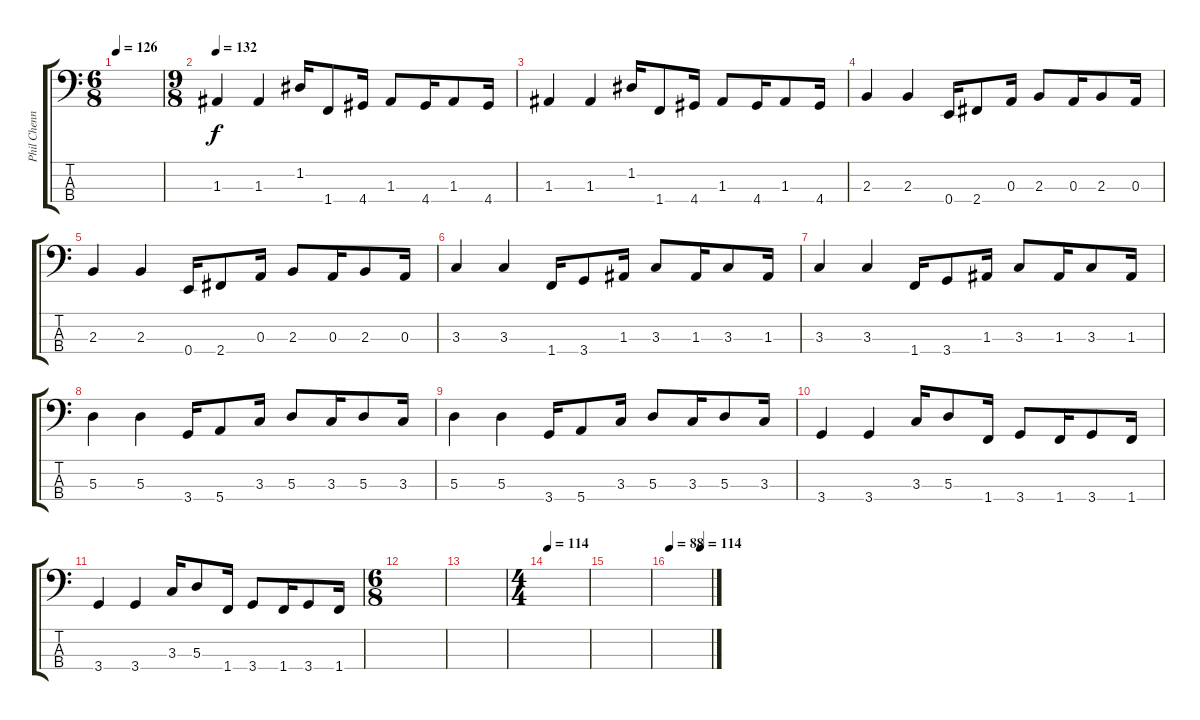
\track ("Phil Chenn" "Phil Chenn") {instrument fretlessbass}
\staff {score tabs}
\tuning (G2 D2 A1 E1) {hide}
\ts (6 8)
\tempo 126
\clef f4
\ks c
|
\ts (9 8)
\tempo 132
1.3.4 1.3.4 1.2.16 1.4.8 4.4.16 1.3.8 4.4.16 1.3.8 4.4.16 |
1.3.4 1.3.4 1.2.16 1.4.8 4.4.16 1.3.8 4.4.16 1.3.8 4.4.16 |
2.3.4 2.3.4 0.4.16 2.4.8 0.3.16 2.3.8 0.3.16 2.3.8 0.3.16 |
2.3.4 2.3.4 0.4.16 2.4.8 0.3.16 2.3.8 0.3.16 2.3.8 0.3.16 |
3.3.4 3.3.4 1.4.16 3.4.8 1.3.16 3.3.8 1.3.16 3.3.8 1.3.16 |
3.3.4 3.3.4 1.4.16 3.4.8 1.3.16 3.3.8 1.3.16 3.3.8 1.3.16 |
5.3.4 5.3.4 3.4.16 5.4.8 3.3.16 5.3.8 3.3.16 5.3.8 3.3.16 |
5.3.4 5.3.4 3.4.16 5.4.8 3.3.16 5.3.8 3.3.16 5.3.8 3.3.16 |
3.4.4 3.4.4 3.3.16 5.3.8 1.4.16 3.4.8 1.4.16 3.4.8 1.4.16 |
3.4.4 3.4.4 3.3.16 5.3.8 1.4.16 3.4.8 1.4.16 3.4.8 1.4.16 |
\ts (6 8)
|
|
\ts (4 4)
\tempo 114
|
|
\tempo 88
\tempo (114 0.75)
